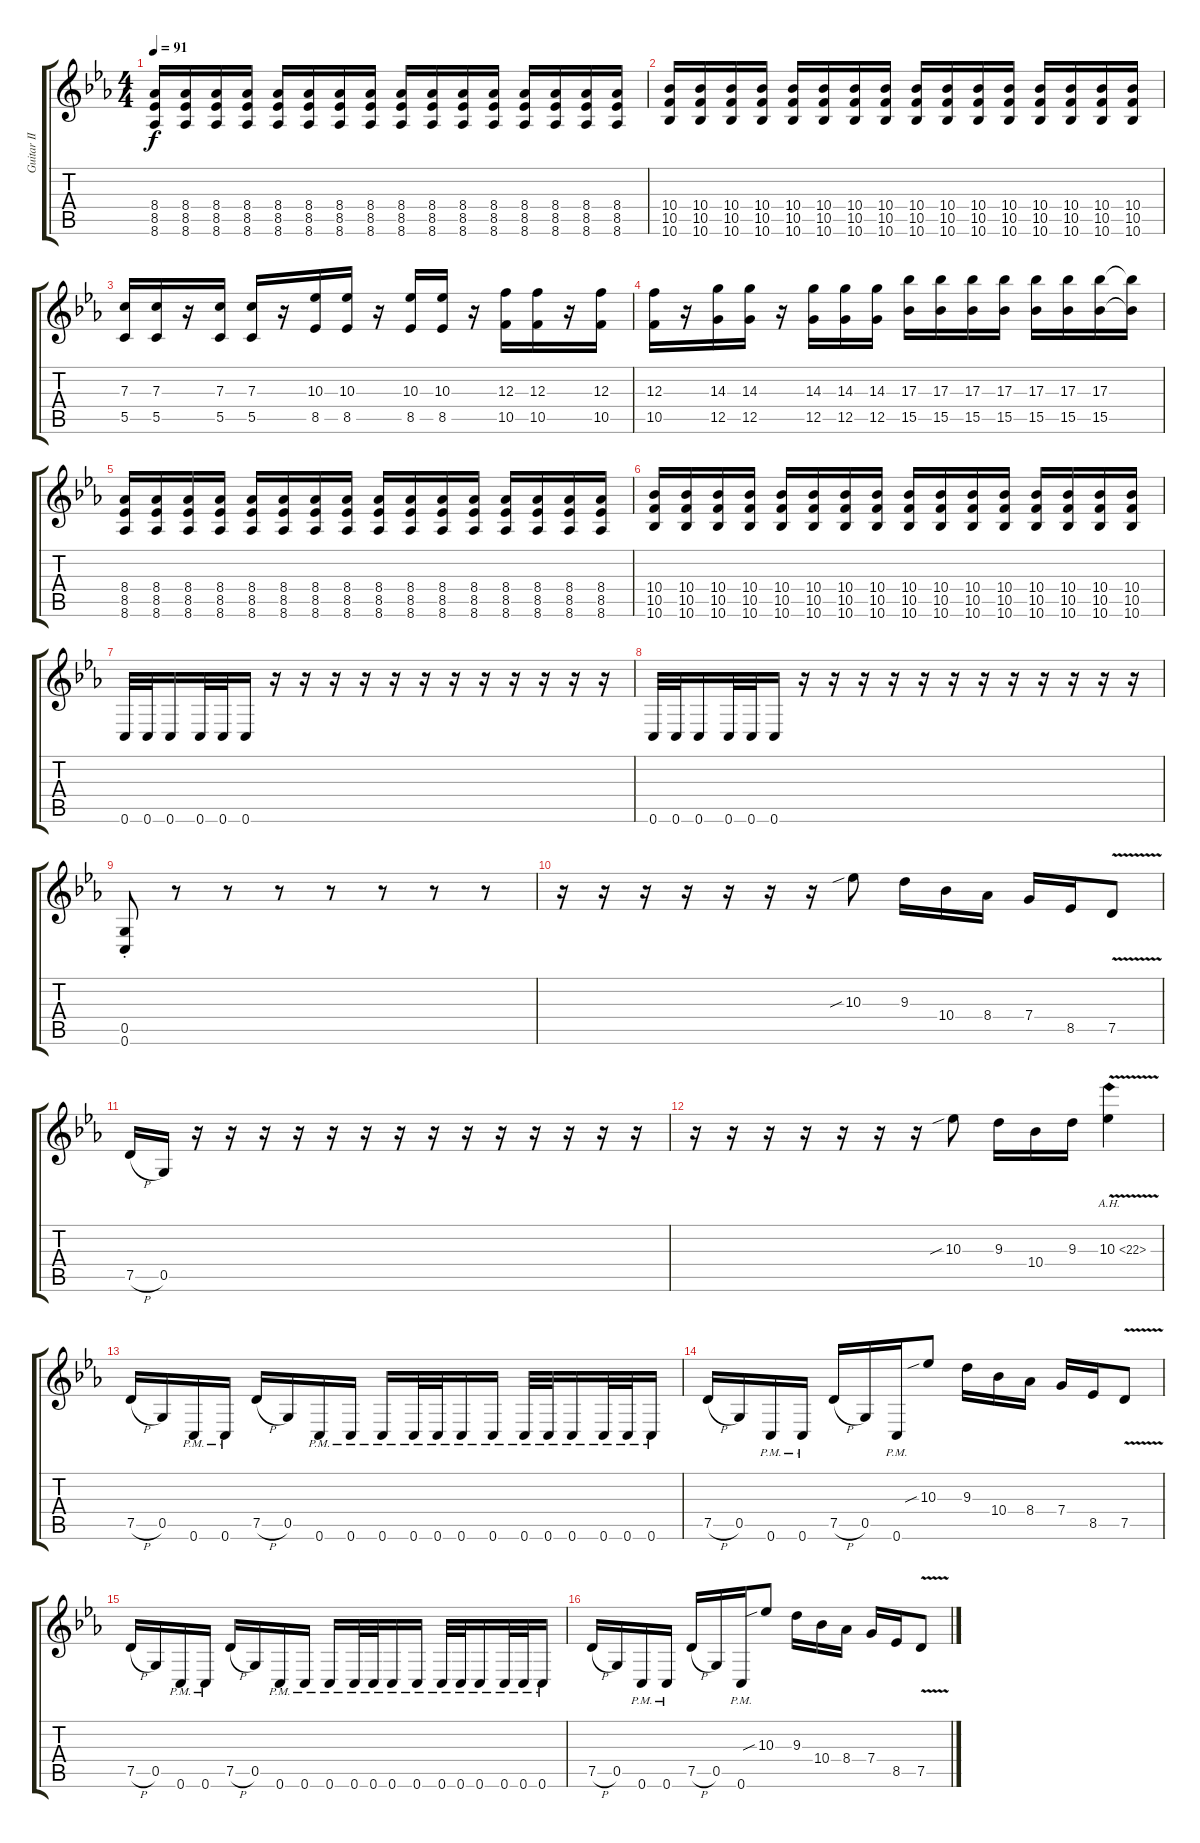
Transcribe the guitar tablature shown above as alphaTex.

\track ("Guitar II (Right)" "Guitar II ") {instrument distortionguitar}
\staff {score tabs}
\tuning (D4 A3 F3 C3 G2 C2) {hide}
\ts (4 4)
\tempo 91
\clef g2
\ks cminor
(8.4 8.5 8.6).16{dy f} (8.4 8.5 8.6).16 (8.4 8.5 8.6).16 (8.4 8.5 8.6).16 (8.4 8.5 8.6).16 (8.4 8.5 8.6).16 (8.4 8.5 8.6).16 (8.4 8.5 8.6).16 (8.4 8.5 8.6).16 (8.4 8.5 8.6).16 (8.4 8.5 8.6).16 (8.4 8.5 8.6).16 (8.4 8.5 8.6).16 (8.4 8.5 8.6).16 (8.4 8.5 8.6).16 (8.4 8.5 8.6).16 |
(10.4 10.5 10.6).16 (10.4 10.5 10.6).16 (10.4 10.5 10.6).16 (10.4 10.5 10.6).16 (10.4 10.5 10.6).16 (10.4 10.5 10.6).16 (10.4 10.5 10.6).16 (10.4 10.5 10.6).16 (10.4 10.5 10.6).16 (10.4 10.5 10.6).16 (10.4 10.5 10.6).16 (10.4 10.5 10.6).16 (10.4 10.5 10.6).16 (10.4 10.5 10.6).16 (10.4 10.5 10.6).16 (10.4 10.5 10.6).16 |
(7.3 5.5).16 (7.3 5.5).16 r.16 (7.3 5.5).16 (7.3 5.5).16 r.16 (10.3 8.5).16 (10.3 8.5).16 r.16 (10.3 8.5).16 (10.3 8.5).16 r.16 (12.3 10.5).16 (12.3 10.5).16 r.16 (12.3 10.5).16 |
(12.3 10.5).16 r.16 (14.3 12.5).16 (14.3 12.5).16 r.16 (14.3 12.5).16 (14.3 12.5).16 (14.3 12.5).16 (17.3 15.5).16 (17.3 15.5).16 (17.3 15.5).16 (17.3 15.5).16 (17.3 15.5).16 (17.3 15.5).16 (17.3 15.5).16 (17.3{t} 15.5{t}).16 |
(8.4 8.5 8.6).16 (8.4 8.5 8.6).16 (8.4 8.5 8.6).16 (8.4 8.5 8.6).16 (8.4 8.5 8.6).16 (8.4 8.5 8.6).16 (8.4 8.5 8.6).16 (8.4 8.5 8.6).16 (8.4 8.5 8.6).16 (8.4 8.5 8.6).16 (8.4 8.5 8.6).16 (8.4 8.5 8.6).16 (8.4 8.5 8.6).16 (8.4 8.5 8.6).16 (8.4 8.5 8.6).16 (8.4 8.5 8.6).16 |
(10.4 10.5 10.6).16 (10.4 10.5 10.6).16 (10.4 10.5 10.6).16 (10.4 10.5 10.6).16 (10.4 10.5 10.6).16 (10.4 10.5 10.6).16 (10.4 10.5 10.6).16 (10.4 10.5 10.6).16 (10.4 10.5 10.6).16 (10.4 10.5 10.6).16 (10.4 10.5 10.6).16 (10.4 10.5 10.6).16 (10.4 10.5 10.6).16 (10.4 10.5 10.6).16 (10.4 10.5 10.6).16 (10.4 10.5 10.6).16 |
0.6.32 0.6.32 0.6.16 0.6.32 0.6.32 0.6.16 r.16 r.16 r.16 r.16 r.16 r.16 r.16 r.16 r.16 r.16 r.16 r.16 |
0.6.32 0.6.32 0.6.16 0.6.32 0.6.32 0.6.16 r.16 r.16 r.16 r.16 r.16 r.16 r.16 r.16 r.16 r.16 r.16 r.16 |
(0.5{st} 0.6{st}).8 r.8 r.8 r.8 r.8 r.8 r.8 r.8 |
r.16 r.16 r.16 r.16 r.16 r.16 r.16 10.3{sib}.8 9.3.16 10.4.16 8.4.16 7.4.16 8.5.16 7.5{v}.8 |
7.5{h}.16 0.5.16 r.16 r.16 r.16 r.16 r.16 r.16 r.16 r.16 r.16 r.16 r.16 r.16 r.16 r.16 |
r.16 r.16 r.16 r.16 r.16 r.16 r.16 10.3{sib}.8 9.3.16 10.4.16 9.3.16 10.3{ah 12 v}.4 |
7.5{h}.16 0.5.16 0.6{pm}.16 0.6{pm}.16 7.5{h}.16 0.5.16 0.6{pm}.16 0.6{pm}.16 0.6{pm}.16 0.6{pm}.32 0.6{pm}.32 0.6{pm}.16 0.6{pm}.16 0.6{pm}.32 0.6{pm}.32 0.6{pm}.16 0.6{pm}.32 0.6{pm}.32 0.6{pm}.16 |
7.5{h}.16 0.5.16 0.6{pm}.16 0.6{pm}.16 7.5{h}.16 0.5.16 0.6{pm}.16 10.3{sib}.8 9.3.16 10.4.16 8.4.16 7.4.16 8.5.16 7.5{v}.8 |
7.5{h}.16 0.5.16 0.6{pm}.16 0.6{pm}.16 7.5{h}.16 0.5.16 0.6{pm}.16 0.6{pm}.16 0.6{pm}.16 0.6{pm}.32 0.6{pm}.32 0.6{pm}.16 0.6{pm}.16 0.6{pm}.32 0.6{pm}.32 0.6{pm}.16 0.6{pm}.32 0.6{pm}.32 0.6{pm}.16 |
7.5{h}.16 0.5.16 0.6{pm}.16 0.6{pm}.16 7.5{h}.16 0.5.16 0.6{pm}.16 10.3{sib}.8 9.3.16 10.4.16 8.4.16 7.4.16 8.5.16 7.5{v}.8
